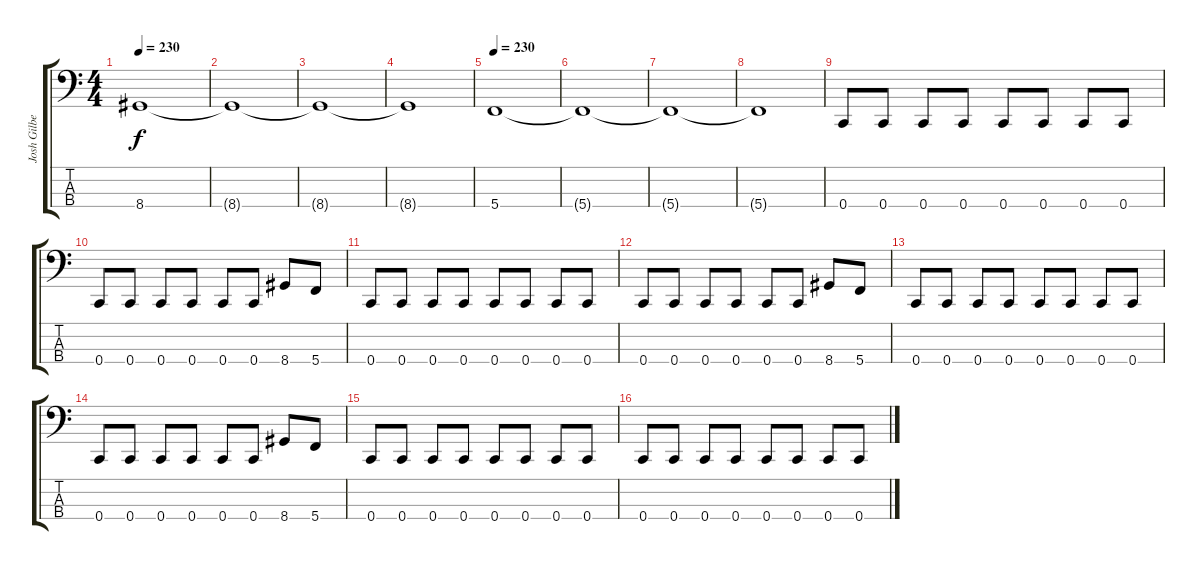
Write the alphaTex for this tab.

\track ("Josh Gilbert" "Josh Gilbe") {instrument electricbasspick}
\staff {score tabs}
\tuning (F2 C2 G1 C1) {hide}
\ts (4 4)
\tempo 230
\clef f4
\ks c
8.4.1{dy f} |
8.4{t}.1 |
8.4{t}.1 |
8.4{t}.1 |
\tempo 230
5.4.1 |
5.4{t}.1 |
5.4{t}.1 |
5.4{t}.1 |
0.4.8 0.4.8 0.4.8 0.4.8 0.4.8 0.4.8 0.4.8 0.4.8 |
0.4.8 0.4.8 0.4.8 0.4.8 0.4.8 0.4.8 8.4.8 5.4.8 |
0.4.8 0.4.8 0.4.8 0.4.8 0.4.8 0.4.8 0.4.8 0.4.8 |
0.4.8 0.4.8 0.4.8 0.4.8 0.4.8 0.4.8 8.4.8 5.4.8 |
0.4.8 0.4.8 0.4.8 0.4.8 0.4.8 0.4.8 0.4.8 0.4.8 |
0.4.8 0.4.8 0.4.8 0.4.8 0.4.8 0.4.8 8.4.8 5.4.8 |
0.4.8 0.4.8 0.4.8 0.4.8 0.4.8 0.4.8 0.4.8 0.4.8 |
0.4.8 0.4.8 0.4.8 0.4.8 0.4.8 0.4.8 0.4.8 0.4.8
